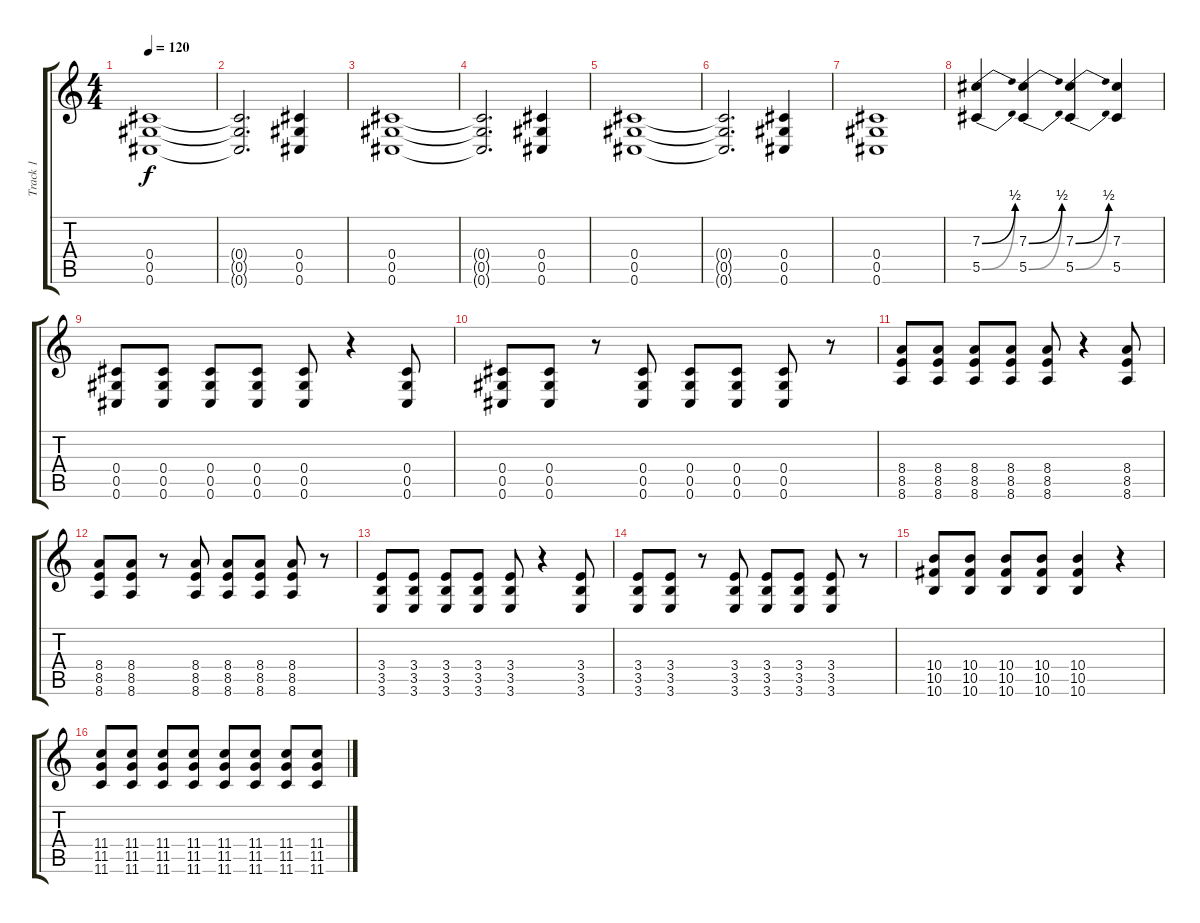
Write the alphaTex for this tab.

\track ("Track 1" "Track 1") {solo instrument distortionguitar}
\staff {score tabs}
\tuning (Eb4 Bb3 Gb3 Db3 Ab2 Db2) {hide}
\ts (4 4)
\tempo 120
\clef g2
\ks c
(0.4 0.5 0.6).1{dy f} |
(0.4{t} 0.5{t} 0.6{t}).2{d} (0.4 0.5 0.6).4 |
(0.4 0.5 0.6).1 |
(0.4{t} 0.5{t} 0.6{t}).2{d} (0.4 0.5 0.6).4 |
(0.4 0.5 0.6).1 |
(0.4{t} 0.5{t} 0.6{t}).2{d} (0.4 0.5 0.6).4 |
(0.4 0.5 0.6).1 |
(7.3{be (bend 0 0 60 2)} 5.5{be (bend 0 0 60 2)}).4 (7.3{be (bend 0 0 60 2)} 5.5{be (bend 0 0 60 2)}).4 (7.3{be (bend 0 0 60 2)} 5.5{be (bend 0 0 60 2)}).4 (7.3 5.5).4 |
(0.4 0.5 0.6).8 (0.4 0.5 0.6).8 (0.4 0.5 0.6).8 (0.4 0.5 0.6).8 (0.4 0.5 0.6).8 r.4 (0.4 0.5 0.6).8 |
(0.4 0.5 0.6).8 (0.4 0.5 0.6).8 r.8 (0.4 0.5 0.6).8 (0.4 0.5 0.6).8 (0.4 0.5 0.6).8 (0.4 0.5 0.6).8 r.8 |
(8.4 8.5 8.6).8 (8.4 8.5 8.6).8 (8.4 8.5 8.6).8 (8.4 8.5 8.6).8 (8.4 8.5 8.6).8 r.4 (8.4 8.5 8.6).8 |
(8.4 8.5 8.6).8 (8.4 8.5 8.6).8 r.8 (8.4 8.5 8.6).8 (8.4 8.5 8.6).8 (8.4 8.5 8.6).8 (8.4 8.5 8.6).8 r.8 |
(3.4 3.5 3.6).8 (3.4 3.5 3.6).8 (3.4 3.5 3.6).8 (3.4 3.5 3.6).8 (3.4 3.5 3.6).8 r.4 (3.4 3.5 3.6).8 |
(3.4 3.5 3.6).8 (3.4 3.5 3.6).8 r.8 (3.4 3.5 3.6).8 (3.4 3.5 3.6).8 (3.4 3.5 3.6).8 (3.4 3.5 3.6).8 r.8 |
(10.4 10.5 10.6).8 (10.4 10.5 10.6).8 (10.4 10.5 10.6).8 (10.4 10.5 10.6).8 (10.4 10.5 10.6).4 r.4 |
(11.4 11.5 11.6).8 (11.4 11.5 11.6).8 (11.4 11.5 11.6).8 (11.4 11.5 11.6).8 (11.4 11.5 11.6).8 (11.4 11.5 11.6).8 (11.4 11.5 11.6).8 (11.4 11.5 11.6).8
